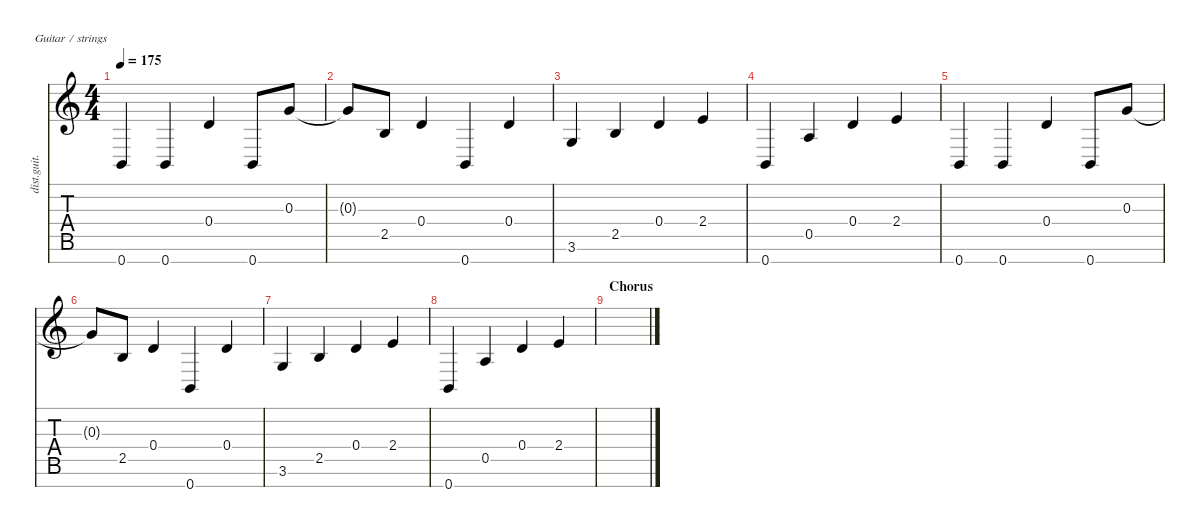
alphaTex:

\defaultSystemsLayout 4
\hideDynamics
\bracketExtendMode nobrackets
\track ("Clean Guitar - Zoli" "dist.guit.") {instrument distortionguitar}
\staff {score tabs}
\tuning (E4 B3 G3 D3 A2 E2 B1)
\ts (4 4)
\tempo 175
\clef g2
\ks c
0.7.4{dy ff} 0.7.4 0.4.4 0.7.8 0.3.8 |
0.3{t}.8 2.5.8 0.4.4 0.7.4 0.4.4 |
3.6.4 2.5.4 0.4.4 2.4.4 |
0.7.4 0.5.4 0.4.4 2.4.4 |
0.7.4 0.7.4 0.4.4 0.7.8 0.3.8 |
0.3{t}.8 2.5.8 0.4.4 0.7.4 0.4.4 |
3.6.4 2.5.4 0.4.4 2.4.4 |
0.7.4 0.5.4 0.4.4 2.4.4 |
\section ("" "Chorus")
